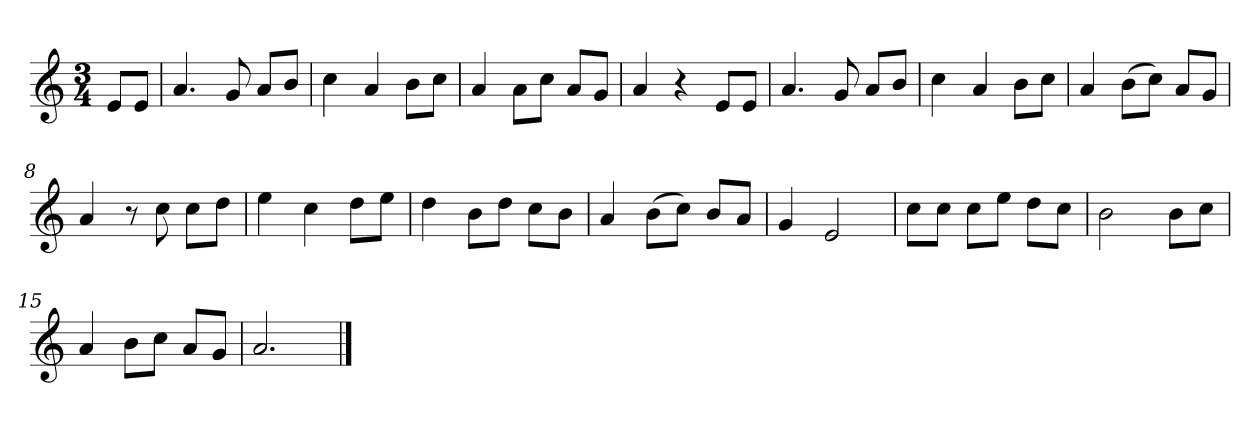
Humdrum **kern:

**kern
*part1
*staff1
*k[]
*M3/4
*MM120
=
8eL
8eJ
=1
4.a
8g
8aL
8bJ
=2
4cc
4a
8bL
8ccJ
=3
4a
8aL
8ccJ
8aL
8gJ
=4
4a
4r
8eL
8eJ
=5
4.a
8g
8aL
8bJ
=6
4cc
4a
8bL
8ccJ
=7
4a
(8bL
8ccJ)
8aL
8gJ
=8
4a
8r
8cc
8ccL
8ddJ
=9
4ee
4cc
8ddL
8eeJ
=10
4dd
8bL
8ddJ
8ccL
8bJ
=11
4a
(8bL
8ccJ)
8bL
8aJ
=12
4g
2e
=13
8ccL
8ccJ
8ccL
8eeJ
8ddL
8ccJ
=14
2b
8bL
8ccJ
=15
4a
8bL
8ccJ
8aL
8gJ
=16
2.a
==
*-
